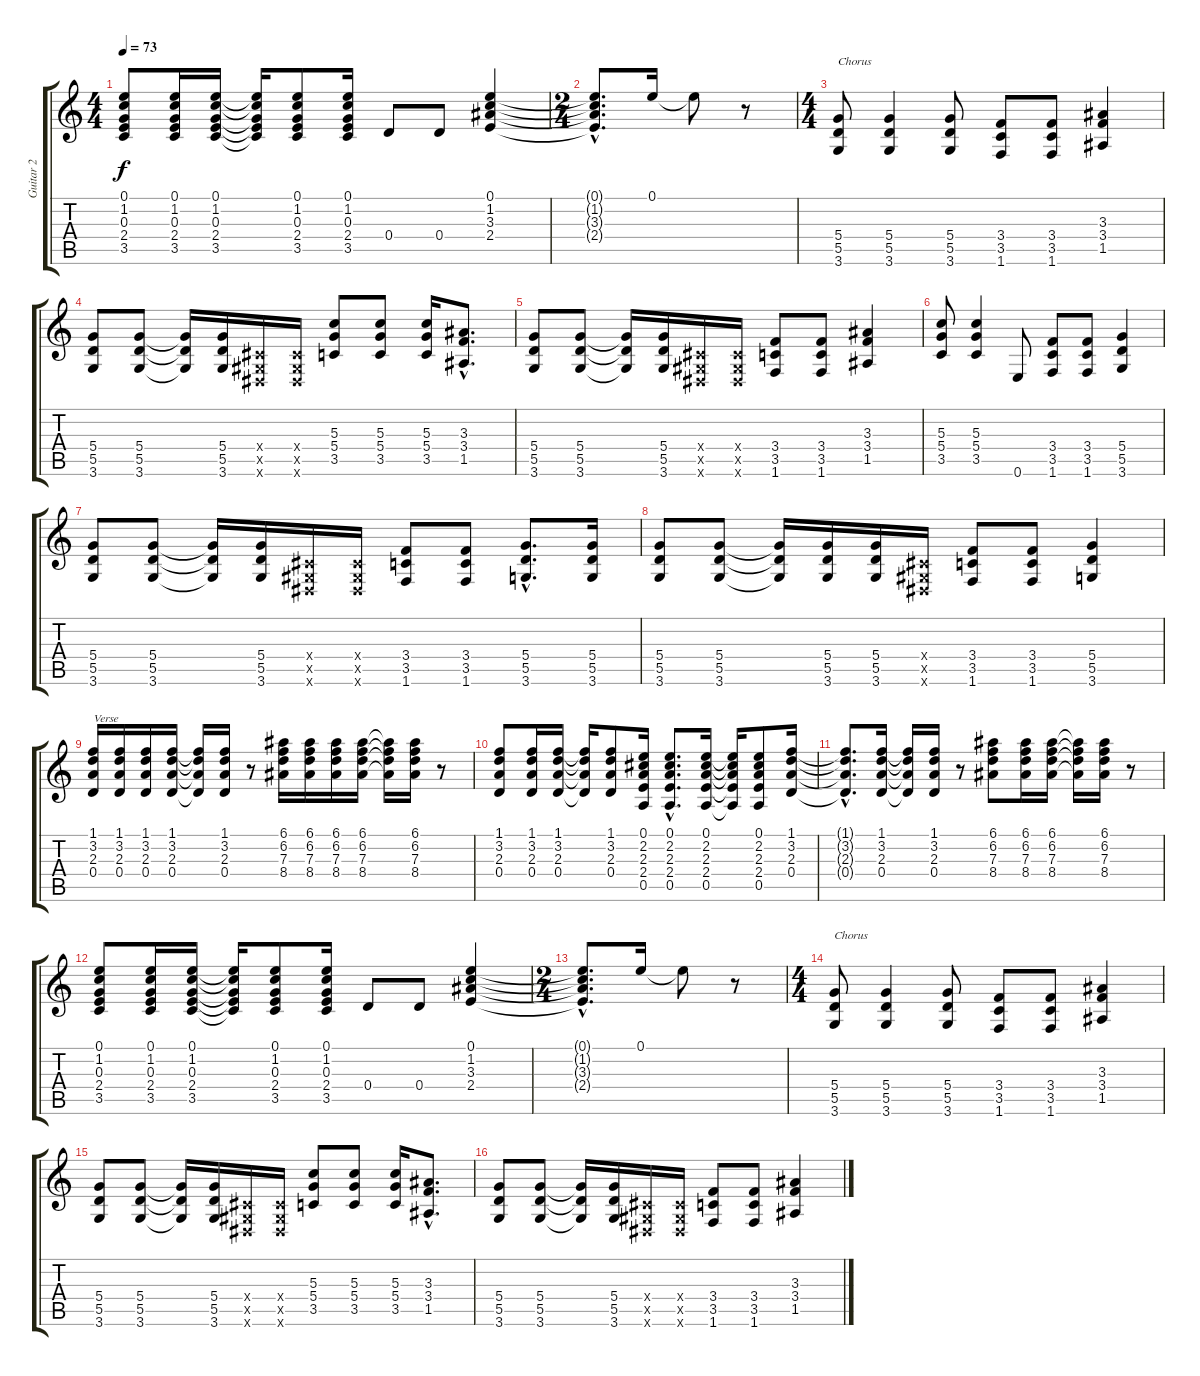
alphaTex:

\track ("Guitar 2" "Guitar 2") {instrument acousticguitarsteel}
\staff {score tabs}
\tuning (E4 B3 G3 D3 A2 E2) {hide}
\ts (4 4)
\tempo 73
\clef g2
\ks c
(0.1 1.2 0.3 2.4 3.5).8{dy f} (0.1 1.2 0.3 2.4 3.5).16 (0.1 1.2 0.3 2.4 3.5).16 (0.1{t} 1.2{t} 0.3{t} 2.4{t} 3.5{t}).16 (0.1 1.2 0.3 2.4 3.5).8 (0.1 1.2 0.3 2.4 3.5).16 0.4.8 0.4.8 (0.1 1.2 3.3 2.4).4 |
\ts (2 4)
(0.1{hac t} 1.2{hac t} 3.3{hac t} 2.4{hac t}).8{d} 0.1.16 0.1{t}.8 r.8 |
\ts (4 4)
(5.4 5.5 3.6).8{txt "Chorus"} (5.4 5.5 3.6).4 (5.4 5.5 3.6).8 (3.4 3.5 1.6).8 (3.4 3.5 1.6).8 (3.3 3.4 1.5).4 |
(5.4 5.5 3.6).8 (5.4 5.5 3.6).8 (5.4{t} 5.5{t} 3.6{t}).16 (5.4 5.5 3.6).16 (-1.4{x} -1.5{x} -1.6{x}).16 (-1.4{x} -1.5{x} -1.6{x}).16 (5.3 5.4 3.5).8 (5.3 5.4 3.5).8 (5.3 5.4 3.5).16 (3.3{hac} 3.4{hac} 1.5{hac}).8{d} |
(5.4 5.5 3.6).8 (5.4 5.5 3.6).8 (5.4{t} 5.5{t} 3.6{t}).16 (5.4 5.5 3.6).16 (-1.4{x} -1.5{x} -1.6{x}).16 (-1.4{x} -1.5{x} -1.6{x}).16 (3.4 3.5 1.6).8 (3.4 3.5 1.6).8 (3.3 3.4 1.5).4 |
(5.3 5.4 3.5).8 (5.3 5.4 3.5).4 0.6.8 (3.4 3.5 1.6).8 (3.4 3.5 1.6).8 (5.4 5.5 3.6).4 |
(5.4 5.5 3.6).8 (5.4 5.5 3.6).8 (5.4{t} 5.5{t} 3.6{t}).16 (5.4 5.5 3.6).16 (-1.4{x} -1.5{x} -1.6{x}).16 (-1.4{x} -1.5{x} -1.6{x}).16 (3.4 3.5 1.6).8 (3.4 3.5 1.6).8 (5.4{hac} 5.5{hac} 3.6{hac}).8{d} (5.4 5.5 3.6).16 |
(5.4 5.5 3.6).8 (5.4 5.5 3.6).8 (5.4{t} 5.5{t} 3.6{t}).16 (5.4 5.5 3.6).16 (5.4 5.5 3.6).16 (-1.4{x} -1.5{x} -1.6{x}).16 (3.4 3.5 1.6).8 (3.4 3.5 1.6).8 (5.4 5.5 3.6).4 |
(1.1 3.2 2.3 0.4).16{txt "Verse"} (1.1 3.2 2.3 0.4).16 (1.1 3.2 2.3 0.4).16 (1.1 3.2 2.3 0.4).16 (1.1{t} 3.2{t} 2.3{t} 0.4{t}).16 (1.1 3.2 2.3 0.4).16 r.8 (6.1 6.2 7.3 8.4).16 (6.1 6.2 7.3 8.4).16 (6.1 6.2 7.3 8.4).16 (6.1 6.2 7.3 8.4).16 (6.1{t} 6.2{t} 7.3{t} 8.4{t}).16 (6.1 6.2 7.3 8.4).16 r.8 |
(1.1 3.2 2.3 0.4).8 (1.1 3.2 2.3 0.4).16 (1.1 3.2 2.3 0.4).16 (1.1{t} 3.2{t} 2.3{t} 0.4{t}).16 (1.1 3.2 2.3 0.4).8 (0.1 2.2 2.3 2.4 0.5).16 (0.1{hac} 2.2{hac} 2.3{hac} 2.4{hac} 0.5{hac}).8{d} (0.1 2.2 2.3 2.4 0.5).16 (0.1{t} 2.2{t} 2.3{t} 2.4{t} 0.5{t}).16 (0.1 2.2 2.3 2.4 0.5).8 (1.1 3.2 2.3 0.4).16 |
(1.1{hac t} 3.2{hac t} 2.3{hac t} 0.4{hac t}).8{d} (1.1 3.2 2.3 0.4).16 (1.1{t} 3.2{t} 2.3{t} 0.4{t}).16 (1.1 3.2 2.3 0.4).16 r.8 (6.1 6.2 7.3 8.4).8 (6.1 6.2 7.3 8.4).16 (6.1 6.2 7.3 8.4).16 (6.1{t} 6.2{t} 7.3{t} 8.4{t}).16 (6.1 6.2 7.3 8.4).16 r.8 |
(0.1 1.2 0.3 2.4 3.5).8 (0.1 1.2 0.3 2.4 3.5).16 (0.1 1.2 0.3 2.4 3.5).16 (0.1{t} 1.2{t} 0.3{t} 2.4{t} 3.5{t}).16 (0.1 1.2 0.3 2.4 3.5).8 (0.1 1.2 0.3 2.4 3.5).16 0.4.8 0.4.8 (0.1 1.2 3.3 2.4).4 |
\ts (2 4)
(0.1{hac t} 1.2{hac t} 3.3{hac t} 2.4{hac t}).8{d} 0.1.16 0.1{t}.8 r.8 |
\ts (4 4)
(5.4 5.5 3.6).8{txt "Chorus"} (5.4 5.5 3.6).4 (5.4 5.5 3.6).8 (3.4 3.5 1.6).8 (3.4 3.5 1.6).8 (3.3 3.4 1.5).4 |
(5.4 5.5 3.6).8 (5.4 5.5 3.6).8 (5.4{t} 5.5{t} 3.6{t}).16 (5.4 5.5 3.6).16 (-1.4{x} -1.5{x} -1.6{x}).16 (-1.4{x} -1.5{x} -1.6{x}).16 (5.3 5.4 3.5).8 (5.3 5.4 3.5).8 (5.3 5.4 3.5).16 (3.3{hac} 3.4{hac} 1.5{hac}).8{d} |
(5.4 5.5 3.6).8 (5.4 5.5 3.6).8 (5.4{t} 5.5{t} 3.6{t}).16 (5.4 5.5 3.6).16 (-1.4{x} -1.5{x} -1.6{x}).16 (-1.4{x} -1.5{x} -1.6{x}).16 (3.4 3.5 1.6).8 (3.4 3.5 1.6).8 (3.3 3.4 1.5).4
